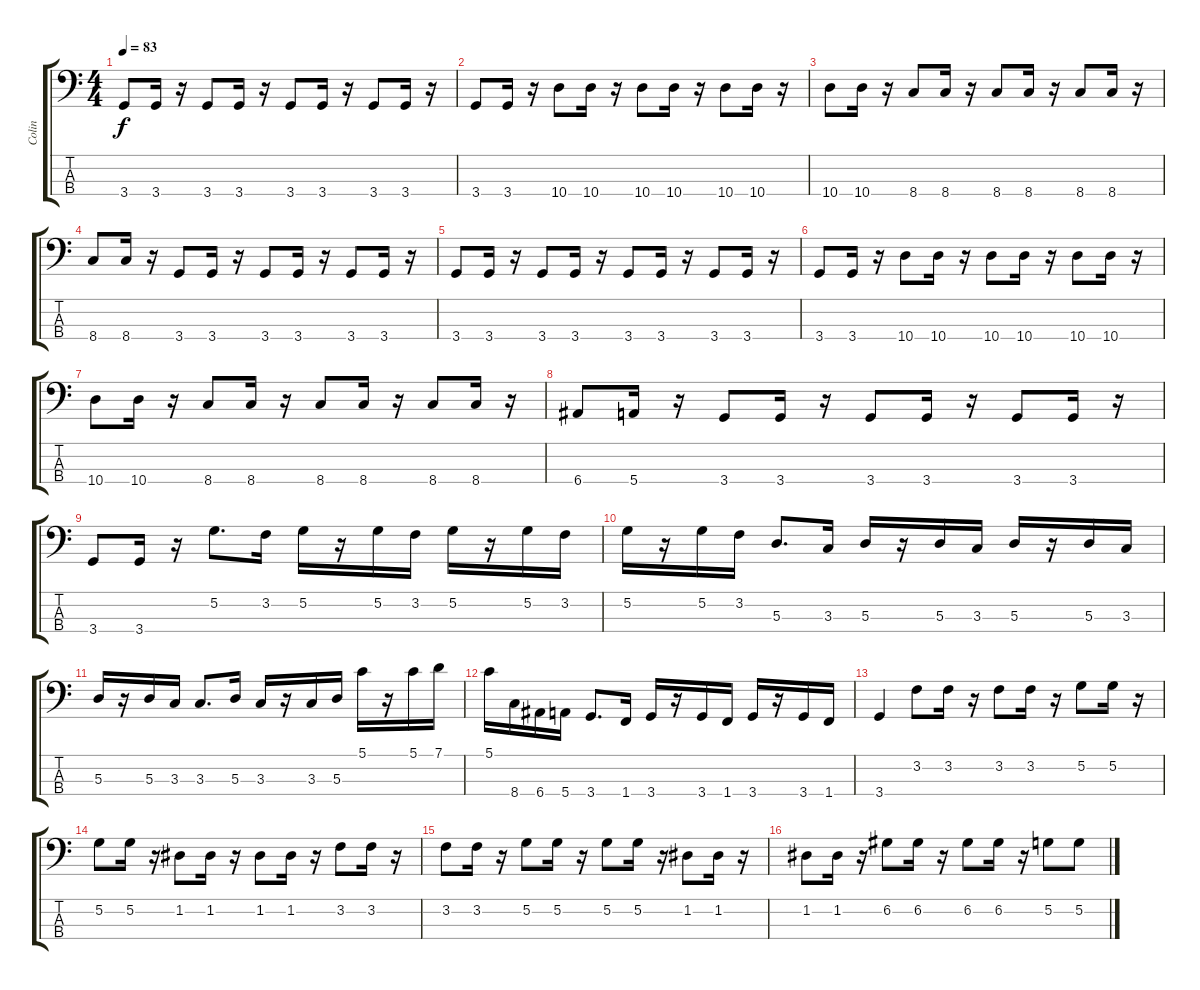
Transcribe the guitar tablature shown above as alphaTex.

\track ("Colin" "Colin") {instrument electricbassfinger}
\staff {score tabs}
\tuning (G2 D2 A1 E1) {hide}
\ts (4 4)
\tempo 83
\clef f4
\ks c
3.4.8{dy f} 3.4.16 r.16 3.4.8 3.4.16 r.16 3.4.8 3.4.16 r.16 3.4.8 3.4.16 r.16 |
3.4.8 3.4.16 r.16 10.4.8 10.4.16 r.16 10.4.8 10.4.16 r.16 10.4.8 10.4.16 r.16 |
10.4.8 10.4.16 r.16 8.4.8 8.4.16 r.16 8.4.8 8.4.16 r.16 8.4.8 8.4.16 r.16 |
8.4.8 8.4.16 r.16 3.4.8 3.4.16 r.16 3.4.8 3.4.16 r.16 3.4.8 3.4.16 r.16 |
3.4.8 3.4.16 r.16 3.4.8 3.4.16 r.16 3.4.8 3.4.16 r.16 3.4.8 3.4.16 r.16 |
3.4.8 3.4.16 r.16 10.4.8 10.4.16 r.16 10.4.8 10.4.16 r.16 10.4.8 10.4.16 r.16 |
10.4.8 10.4.16 r.16 8.4.8 8.4.16 r.16 8.4.8 8.4.16 r.16 8.4.8 8.4.16 r.16 |
6.4.8 5.4.16 r.16 3.4.8 3.4.16 r.16 3.4.8 3.4.16 r.16 3.4.8 3.4.16 r.16 |
3.4.8 3.4.16 r.16 5.2.8{d} 3.2.16 5.2.16 r.16 5.2.16 3.2.16 5.2.16 r.16 5.2.16 3.2.16 |
5.2.16 r.16 5.2.16 3.2.16 5.3.8{d} 3.3.16 5.3.16 r.16 5.3.16 3.3.16 5.3.16 r.16 5.3.16 3.3.16 |
5.3.16 r.16 5.3.16 3.3.16 3.3.8{d} 5.3.16 3.3.16 r.16 3.3.16 5.3.16 5.1.16 r.16 5.1.16 7.1.16 |
5.1.16 8.4.16 6.4.16 5.4.16 3.4.8{d} 1.4.16 3.4.16 r.16 3.4.16 1.4.16 3.4.16 r.16 3.4.16 1.4.16 |
3.4.4 3.2.8 3.2.16 r.16 3.2.8 3.2.16 r.16 5.2.8 5.2.16 r.16 |
5.2.8 5.2.16 r.16 1.2.8 1.2.16 r.16 1.2.8 1.2.16 r.16 3.2.8 3.2.16 r.16 |
3.2.8 3.2.16 r.16 5.2.8 5.2.16 r.16 5.2.8 5.2.16 r.16 1.2.8 1.2.16 r.16 |
1.2.8 1.2.16 r.16 6.2.8 6.2.16 r.16 6.2.8 6.2.16 r.16 5.2.8 5.2.8
